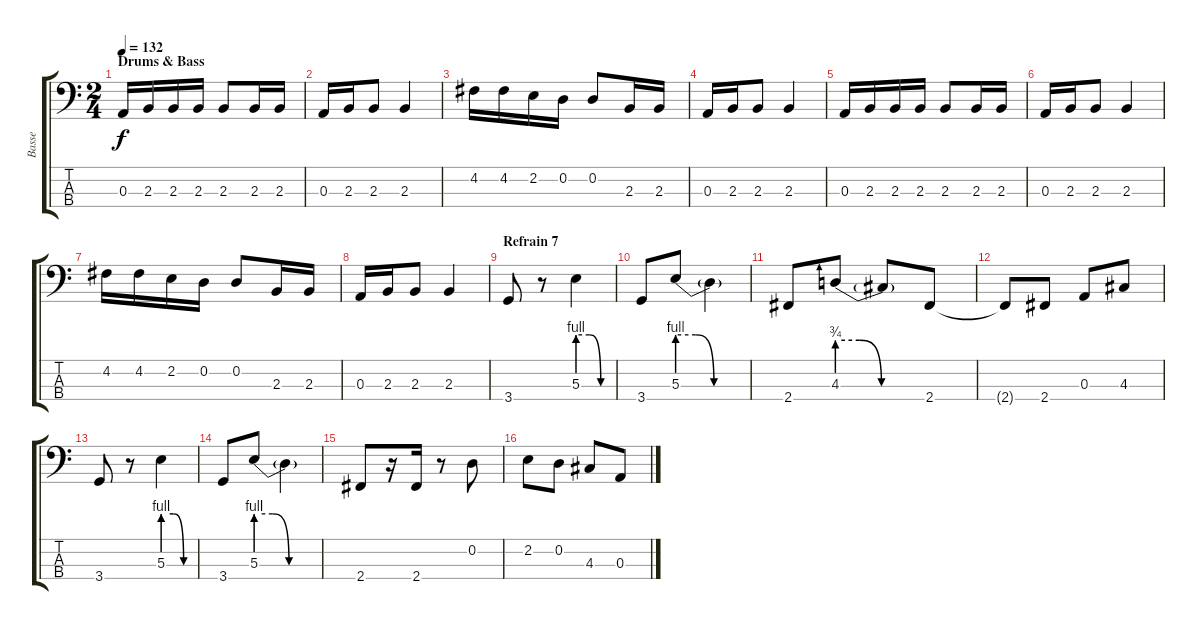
\track ("Basse" "Basse") {instrument electricbassfinger}
\staff {score tabs}
\tuning (G2 D2 A1 E1) {hide}
\ts (2 4)
\section ("" "Drums & Bass")
\tempo 132
\clef f4
\ks c
0.3.16{dy f} 2.3.16 2.3.16 2.3.16 2.3.8 2.3.16 2.3.16 |
0.3.16 2.3.16 2.3.8 2.3.4 |
4.2.16 4.2.16 2.2.16 0.2.16 0.2.8 2.3.16 2.3.16 |
0.3.16 2.3.16 2.3.8 2.3.4 |
0.3.16 2.3.16 2.3.16 2.3.16 2.3.8 2.3.16 2.3.16 |
0.3.16 2.3.16 2.3.8 2.3.4 |
4.2.16 4.2.16 2.2.16 0.2.16 0.2.8 2.3.16 2.3.16 |
0.3.16 2.3.16 2.3.8 2.3.4 |
\section ("" "Refrain 7")
3.4.8 r.8 5.3{be (custom 0 4 20 4 40 0 60 0)}.4 |
3.4.8 5.3{be (custom 0 4 15 4 30 0 40 0 60 0)}.8 5.3{t}.4 |
2.4.8 4.3{be (custom 0 3 15 3 30 0 40 0 60 0)}.8 4.3{t}.8 2.4.8 |
2.4{t}.8 2.4.8 0.3.8 4.3.8 |
3.4.8 r.8 5.3{be (custom 0 4 20 4 40 0 60 0)}.4 |
3.4.8 5.3{be (custom 0 4 15 4 30 0 40 0 60 0)}.8 5.3{t}.4 |
2.4.8 r.16 2.4.16 r.8 0.2.8 |
2.2.8 0.2.8 4.3.8 0.3.8
